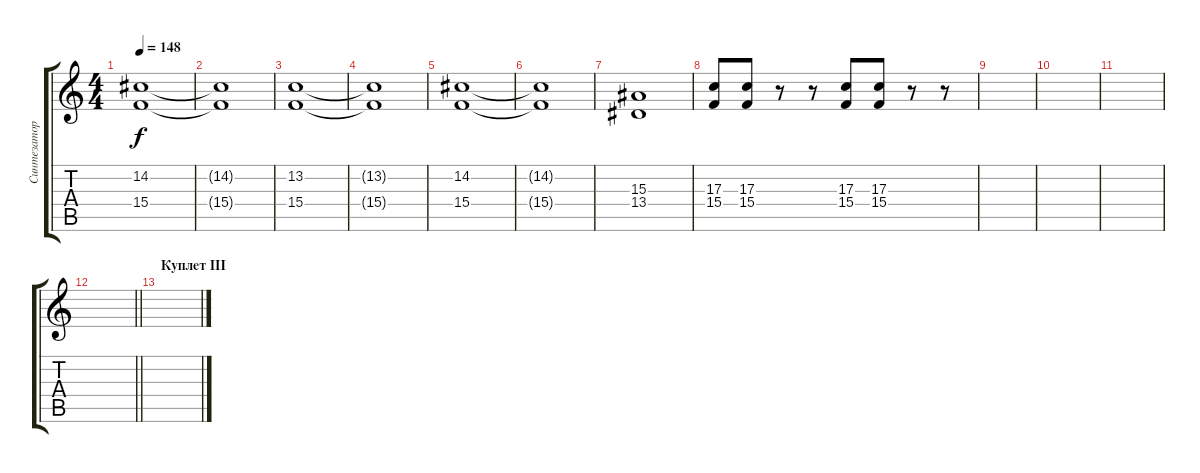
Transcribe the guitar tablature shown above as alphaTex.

\track ("Синтезатор" "Синтезатор") {instrument stringensemble2}
\staff {score tabs}
\tuning (E4 B3 G3 D3 A2 E2) {hide}
\ts (4 4)
\tempo 148
\clef g2
\ks c
(14.2 15.4).1{dy f} |
(14.2{t} 15.4{t}).1 |
(13.2 15.4).1 |
(13.2{t} 15.4{t}).1 |
(14.2 15.4).1 |
(14.2{t} 15.4{t}).1 |
(15.3 13.4).1 |
(17.3 15.4).8 (17.3 15.4).8 r.8 r.8 (17.3 15.4).8 (17.3 15.4).8 r.8 r.8 |
|
|
|
\barLineRight lightlight
|
\section ("" "Куплет III")
